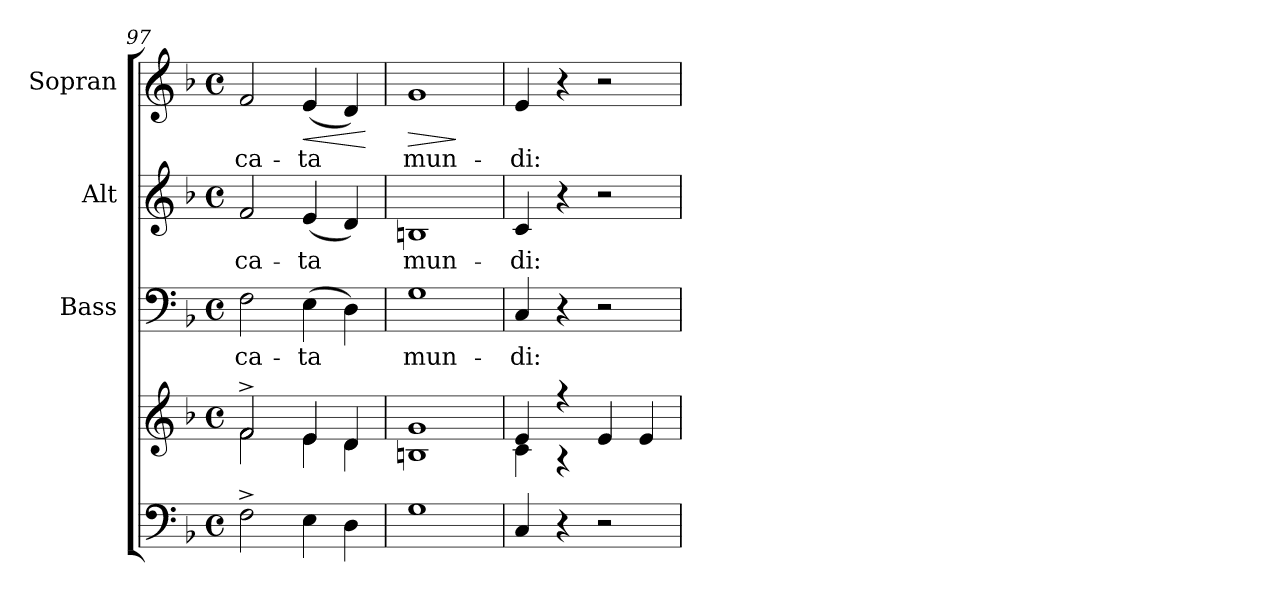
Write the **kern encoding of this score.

**kern	**kern	**kern	**text	**kern	**text	**kern	**text	**dynam
*part4	*part4	*part3	*part3	*part2	*part2	*part1	*part1	*part1
*staff5	*staff4	*staff3	*staff3	*staff2	*staff2	*staff1	*staff1	*staff1
*	*	*I"Bass	*	*I"Alt	*	*I"Sopran	*	*
*	*	*I'B.	*	*I'A.	*	*I'S.	*	*
*clefF4	*clefG2	*clefF4	*	*clefG2	*	*clefG2	*	*
*k[b-]	*k[b-]	*k[b-]	*	*k[b-]	*	*k[b-]	*	*
*F:	*F:	*F:	*	*F:	*	*F:	*	*
*M4/4	*M4/4	*M4/4	*	*M4/4	*	*M4/4	*	*
*met(c)	*met(c)	*met(c)	*	*met(c)	*	*met(c)	*	*
=97	=97	=97	=97	=97	=97	=97	=97	=97
*	*^	*	*	*	*	*	*	*
!	!	!	!	!LO:LY:b	!	!LO:LY:b	!	!LO:LY:b	!
2F^>\	2f^>/	2f\	2F\	-ca-	2f/	-ca-	2f/	-ca-	.
!	!	!	!	!LO:LY:b	!	!LO:LY:b	!	!LO:LY:b	!LO:HP:b
4E\	4e/	4e\	(>4E\	-ta	(<4e/	-ta	(<4e/	-ta	<
4D\	4d/	4d\	4D\)	.	4d/)	.	4d/)	.	.
*	*v	*v	*	*	*	*	*	*	*
.	.	.	.	.	.	.	.	[
=98	=98	=98	=98	=98	=98	=98	=98	=98
*	*^	*	*	*	*	*	*	*
!	!	!	!	!LO:LY:b	!	!LO:LY:b	!	!LO:LY:b	!LO:HP:b
1G	1g	1Bn	1G	mun-	1Bn	mun-	1g	mun-	>
*	*v	*v	*	*	*	*	*	*	*
.	.	.	.	.	.	.	.	]
!!LO:PB:g=z
=99	=99	=99	=99	=99	=99	=99	=99	=99
*	*^	*	*	*	*	*	*	*
!	!	!	!	!LO:LY:b	!	!LO:LY:b	!	!LO:LY:b	!
4C/	4e/	4c\	4C/	-di:	4c/	-di:	4e/	-di:	.
4r	4r	4r	4r	.	4r	.	4r	.	.
2r	4e/	2ryy	2r	.	2r	.	2r	.	.
.	4e/	.	.	.	.	.	.	.	.
*	*v	*v	*	*	*	*	*	*	*
=	=	=	=	=	=	=	=	=
*-	*-	*-	*-	*-	*-	*-	*-	*-
